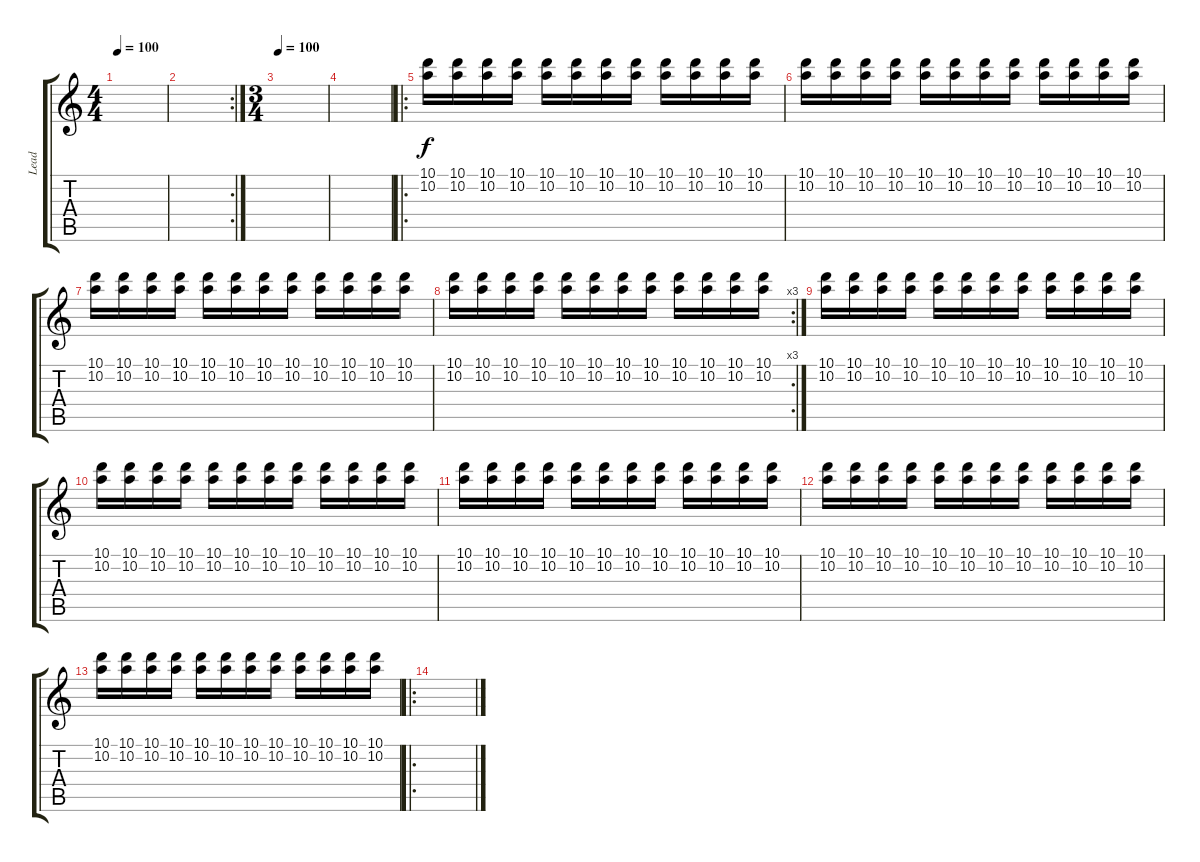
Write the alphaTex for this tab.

\track ("Lead" "Lead") {instrument overdrivenguitar}
\staff {score tabs}
\tuning (E4 B3 G3 D3 A2 E2) {hide}
\ts (4 4)
\tempo 100
\clef g2
\ks c
|
\rc 2
|
\ts (3 4)
\tempo 100
|
|
\ro
(10.1 10.2).16{volume 10} (10.1 10.2).16 (10.1 10.2).16 (10.1 10.2).16 (10.1 10.2).16 (10.1 10.2).16 (10.1 10.2).16 (10.1 10.2).16 (10.1 10.2).16 (10.1 10.2).16 (10.1 10.2).16 (10.1 10.2).16 |
(10.1 10.2).16 (10.1 10.2).16 (10.1 10.2).16 (10.1 10.2).16 (10.1 10.2).16 (10.1 10.2).16 (10.1 10.2).16 (10.1 10.2).16 (10.1 10.2).16 (10.1 10.2).16 (10.1 10.2).16 (10.1 10.2).16 |
(10.1 10.2).16 (10.1 10.2).16 (10.1 10.2).16 (10.1 10.2).16 (10.1 10.2).16 (10.1 10.2).16 (10.1 10.2).16 (10.1 10.2).16 (10.1 10.2).16 (10.1 10.2).16 (10.1 10.2).16 (10.1 10.2).16 |
\rc 3
(10.1 10.2).16 (10.1 10.2).16 (10.1 10.2).16 (10.1 10.2).16 (10.1 10.2).16 (10.1 10.2).16 (10.1 10.2).16 (10.1 10.2).16 (10.1 10.2).16 (10.1 10.2).16 (10.1 10.2).16 (10.1 10.2).16 |
(10.1 10.2).16 (10.1 10.2).16 (10.1 10.2).16 (10.1 10.2).16 (10.1 10.2).16 (10.1 10.2).16 (10.1 10.2).16 (10.1 10.2).16 (10.1 10.2).16 (10.1 10.2).16 (10.1 10.2).16 (10.1 10.2).16 |
(10.1 10.2).16 (10.1 10.2).16 (10.1 10.2).16 (10.1 10.2).16 (10.1 10.2).16 (10.1 10.2).16 (10.1 10.2).16 (10.1 10.2).16 (10.1 10.2).16 (10.1 10.2).16 (10.1 10.2).16 (10.1 10.2).16 |
(10.1 10.2).16 (10.1 10.2).16 (10.1 10.2).16 (10.1 10.2).16 (10.1 10.2).16 (10.1 10.2).16 (10.1 10.2).16 (10.1 10.2).16 (10.1 10.2).16 (10.1 10.2).16 (10.1 10.2).16 (10.1 10.2).16 |
(10.1 10.2).16 (10.1 10.2).16 (10.1 10.2).16 (10.1 10.2).16 (10.1 10.2).16 (10.1 10.2).16 (10.1 10.2).16 (10.1 10.2).16 (10.1 10.2).16 (10.1 10.2).16 (10.1 10.2).16 (10.1 10.2).16 |
(10.1 10.2).16 (10.1 10.2).16 (10.1 10.2).16 (10.1 10.2).16 (10.1 10.2).16 (10.1 10.2).16 (10.1 10.2).16 (10.1 10.2).16 (10.1 10.2).16 (10.1 10.2).16 (10.1 10.2).16 (10.1 10.2).16 |
\ro
